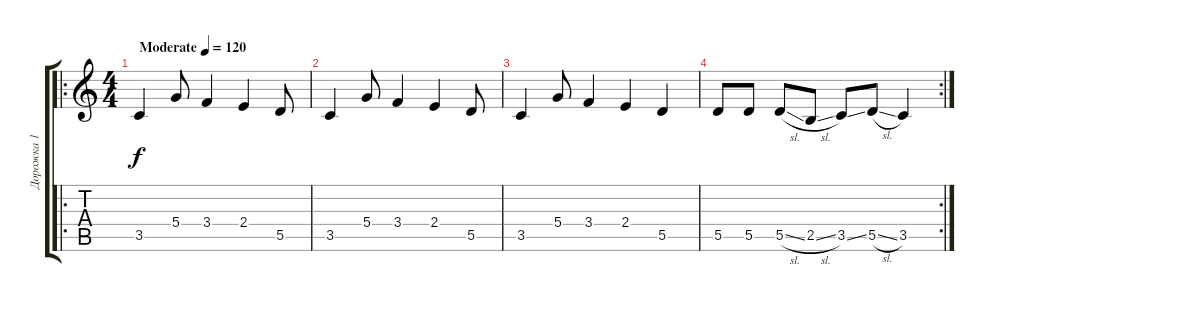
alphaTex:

\track ("Дорожка 1" "Дорожка 1") {instrument electricguitarjazz}
\staff {score tabs}
\tuning (E4 B3 G3 D3 A2 E2) {hide}
\ro
\ts (4 4)
\tempo (120 "Moderate")
\clef g2
\ks c
3.5.4{dy f instrument electricguitarjazz} 5.4.8 3.4.4 2.4.4 5.5.8 |
3.5.4 5.4.8 3.4.4 2.4.4 5.5.8 |
3.5.4 5.4.8 3.4.4 2.4.4 5.5.4 |
\rc 2
5.5.8 5.5.8 5.5{sl}.8 2.5{sl}.8 3.5{ss}.8 5.5{sl}.8 3.5.4
